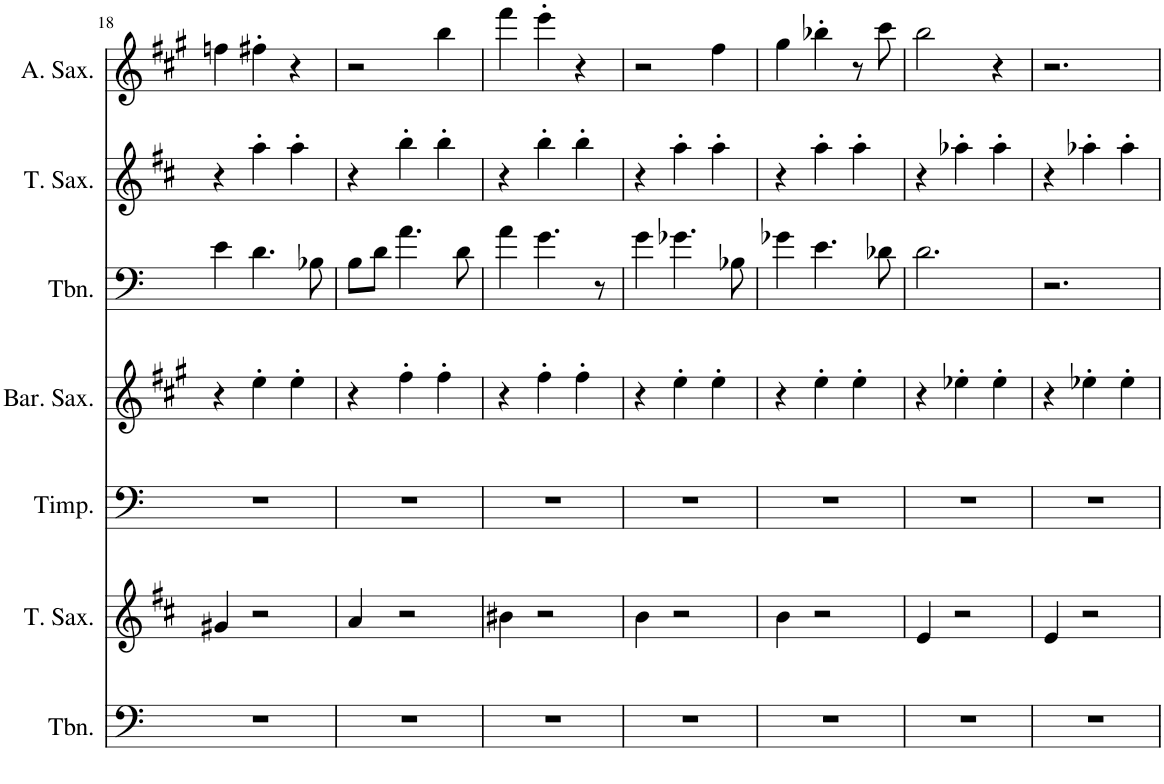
**kern	**kern	**kern	**kern	**kern	**kern	**kern
*part7	*part6	*part5	*part4	*part3	*part2	*part1
*staff7	*staff6	*staff5	*staff4	*staff3	*staff2	*staff1
*I"Trombone	*I"Tenor Saxophone	*I"Timpani	*I"Baritone Saxophone	*I"Trombone	*I"Tenor Saxophone	*I"Alto Saxophone
*I'Tbn.	*I'T. Sax.	*I'Timp.	*I'Bar. Sax.	*I'Tbn.	*I'T. Sax.	*I'A. Sax.
!!LO:PB:g=z
*clefF4	*clefG2	*clefF4	*clefG2	*clefF4	*clefG2	*clefG2
*	*Trd8c14	*	*Trd12c21	*	*Trd8c14	*Trd5c9
*k[]	*k[f#c#]	*k[]	*k[f#c#g#]	*k[]	*k[f#c#]	*k[f#c#g#]
*M3/4	*M3/4	*M3/4	*M3/4	*M3/4	*M3/4	*M3/4
=18	=18	=18	=18	=18	=18	=18
2.r	4g#X/	2.r	4r	4e\	4r	4ffn\
.	2r	.	4ee'\	4.d\	4aa'\	4ff#X'\
.	.	.	4ee'\	.	4aa'\	4r
.	.	.	.	8B-X\	.	.
=19	=19	=19	=19	=19	=19	=19
2.r	4a/	2.r	4r	8B\L	4r	2r
.	.	.	.	8d\J	.	.
.	2r	.	4ff#'\	4.a\	4bb'\	.
.	.	.	4ff#'\	.	4bb'\	4bb\
.	.	.	.	8d\	.	.
=20	=20	=20	=20	=20	=20	=20
2.r	4b#X\	2.r	4r	4a\	4r	4fff#\
.	2r	.	4ff#'\	4.g\	4bb'\	4eee'\
.	.	.	4ff#'\	.	4bb'\	4r
.	.	.	.	8r	.	.
=21	=21	=21	=21	=21	=21	=21
2.r	4b\	2.r	4r	4g\	4r	2r
.	2r	.	4ee'\	4.g-X\	4aa'\	.
.	.	.	4ee'\	.	4aa'\	4ff#\
.	.	.	.	8B-X\	.	.
=22	=22	=22	=22	=22	=22	=22
2.r	4b\	2.r	4r	4g-X\	4r	4gg#\
.	2r	.	4ee'\	4.e\	4aa'\	4bb-X'\
.	.	.	4ee'\	.	4aa'\	8r
.	.	.	.	8d-X\	.	8ccc#\
=23	=23	=23	=23	=23	=23	=23
2.r	4e/	2.r	4r	2.d\	4r	2bb\
.	2r	.	4ee-X'\	.	4aa-X'\	.
.	.	.	4ee-'\	.	4aa-'\	4r
=24	=24	=24	=24	=24	=24	=24
2.r	4e/	2.r	4r	2.r	4r	2.r
.	2r	.	4ee-X'\	.	4aa-X'\	.
.	.	.	4ee-'\	.	4aa-'\	.
=	=	=	=	=	=	=
*-	*-	*-	*-	*-	*-	*-
